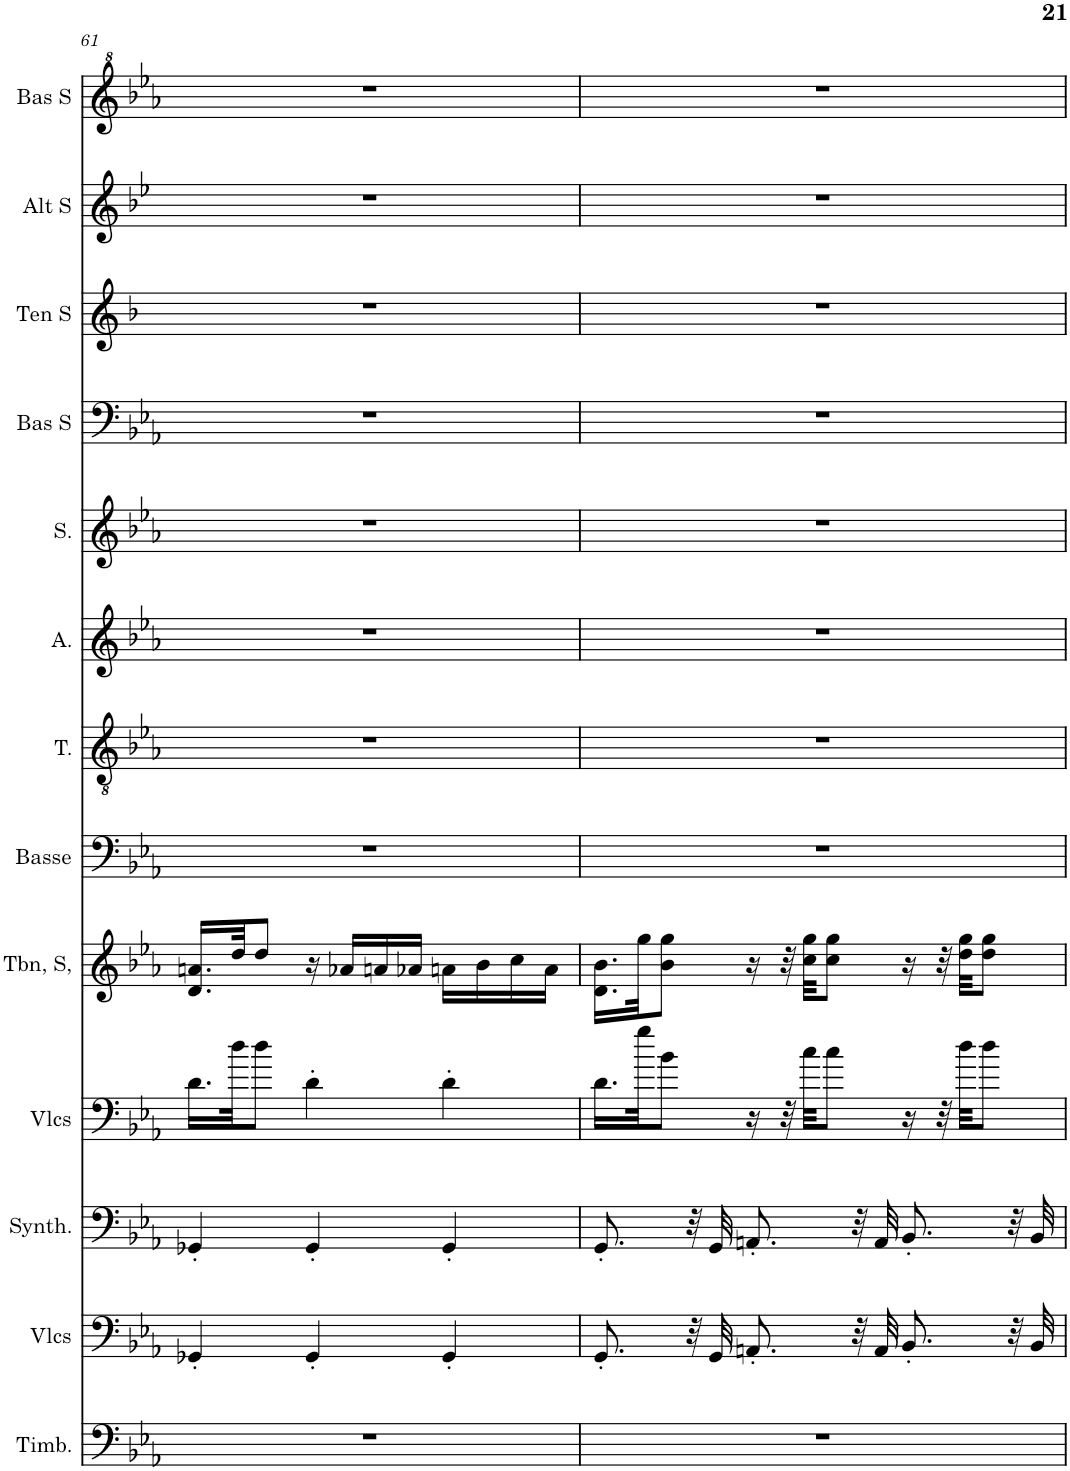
**kern	**kern	**kern	**kern	**kern	**kern	**kern	**kern	**kern	**kern	**kern	**kern	**kern
*part13	*part12	*part11	*part10	*part9	*part8	*part7	*part6	*part5	*part4	*part3	*part2	*part1
*staff13	*staff12	*staff11	*staff10	*staff9	*staff8	*staff7	*staff6	*staff5	*staff4	*staff3	*staff2	*staff1
*I"Timbales, Staff-1	*I"Violoncelles, D'Bass/Strings, etc	*I"Synthétiseur d'instruments à cordes, Synth strings, etc	*I"Violoncelles, Synth strings 2	*I"Trombone Soprano, 1st violins	*I"Basse	*I"Ténor	*I"Alto	*I"Soprano	*I"Basse Solo	*I"Tenor Solo	*I"Alto Solo	*I"Soprano Solo
*I'Timb.	*I'Vlcs	*I'Synth.	*I'Vlcs	*I'Tbn, S,	*I'Basse	*I'T.	*I'A.	*I'S.	*I'Bas S	*I'Ten S	*I'Alt S	*
!!LO:PB:g=z
*clefF4	*clefF4	*clefF4	*clefF4	*clefG2	*clefF4	*clefGv2	*clefG2	*clefG2	*clefF4	*clefG2	*clefG2	*clefG^2
*	*	*	*	*	*	*	*	*	*	*Trd8c14	*Trd4c7	*
*k[b-e-a-]	*k[b-e-a-]	*k[b-e-a-]	*k[b-e-a-]	*k[b-e-a-]	*k[b-e-a-]	*k[b-e-a-]	*k[b-e-a-]	*k[b-e-a-]	*k[b-e-a-]	*k[b-]	*k[b-e-]	*k[b-e-a-]
*M3/4	*M3/4	*M3/4	*M3/4	*M3/4	*M3/4	*M3/4	*M3/4	*M3/4	*M3/4	*M3/4	*M3/4	*M3/4
=61	=61	=61	=61	=61	=61	=61	=61	=61	=61	=61	=61	=61
2.r	4GG-X'/	4GG-X'/	16.d\LL	16.d/ 16.an/LL	2.r	2.r	2.r	2.r	2.r	2.r	2.r	2.r
.	.	.	32dd\JK	32dd/JK	.	.	.	.	.	.	.	.
.	.	.	8dd\J	8dd/J	.	.	.	.	.	.	.	.
.	4GG-'/	4GG-'/	4d'\	16r	.	.	.	.	.	.	.	.
.	.	.	.	16a-X/LL	.	.	.	.	.	.	.	.
.	.	.	.	16an/	.	.	.	.	.	.	.	.
.	.	.	.	16a-X/JJ	.	.	.	.	.	.	.	.
.	4GG-'/	4GG-'/	4d'\	16an\LL	.	.	.	.	.	.	.	.
.	.	.	.	16b-\	.	.	.	.	.	.	.	.
.	.	.	.	16cc\	.	.	.	.	.	.	.	.
.	.	.	.	16a\JJ	.	.	.	.	.	.	.	.
=62	=62	=62	=62	=62	=62	=62	=62	=62	=62	=62	=62	=62
2.r	8.GG'/	8.GG'/	16.d\LL	16.d\ 16.b-\LL	2.r	2.r	2.r	2.r	2.r	2.r	2.r	2.r
.	.	.	32gg\JK	32gg\JK	.	.	.	.	.	.	.	.
.	.	.	8b-\J	8b-\ 8gg\J	.	.	.	.	.	.	.	.
.	32r	32r	.	.	.	.	.	.	.	.	.	.
.	32GG/	32GG/	.	.	.	.	.	.	.	.	.	.
.	8.AAn'/	8.AAn'/	16r	16r	.	.	.	.	.	.	.	.
.	.	.	32r	32r	.	.	.	.	.	.	.	.
.	.	.	32cc\KKL	32cc\ 32gg\KKL	.	.	.	.	.	.	.	.
.	.	.	8cc\J	8cc\ 8gg\J	.	.	.	.	.	.	.	.
.	32r	32r	.	.	.	.	.	.	.	.	.	.
.	32AA/	32AA/	.	.	.	.	.	.	.	.	.	.
.	8.BB-'/	8.BB-'/	16r	16r	.	.	.	.	.	.	.	.
.	.	.	32r	32r	.	.	.	.	.	.	.	.
.	.	.	32dd\KKL	32dd\ 32gg\KKL	.	.	.	.	.	.	.	.
.	.	.	8dd\J	8dd\ 8gg\J	.	.	.	.	.	.	.	.
.	32r	32r	.	.	.	.	.	.	.	.	.	.
.	32BB-/	32BB-/	.	.	.	.	.	.	.	.	.	.
=	=	=	=	=	=	=	=	=	=	=	=	=
*-	*-	*-	*-	*-	*-	*-	*-	*-	*-	*-	*-	*-
